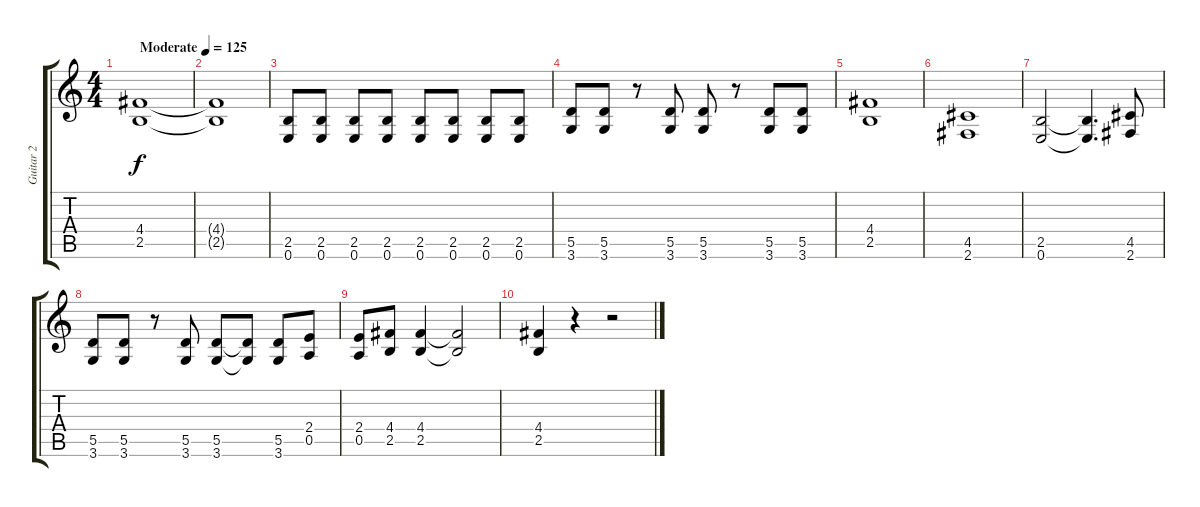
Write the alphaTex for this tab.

\track ("Guitar 2" "Guitar 2") {instrument distortionguitar}
\staff {score tabs}
\tuning (E4 B3 G3 D3 A2 E2) {hide}
\ts (4 4)
\tempo (125 "Moderate")
\clef g2
\ks c
(4.4 2.5).1{dy f instrument distortionguitar} |
(4.4{t} 2.5{t}).1 |
(2.5 0.6).8 (2.5 0.6).8 (2.5 0.6).8 (2.5 0.6).8 (2.5 0.6).8 (2.5 0.6).8 (2.5 0.6).8 (2.5 0.6).8 |
(5.5 3.6).8 (5.5 3.6).8 r.8 (5.5 3.6).8 (5.5 3.6).8 r.8 (5.5 3.6).8 (5.5 3.6).8 |
(4.4 2.5).1 |
(4.5 2.6).1 |
(2.5 0.6).2 (2.5{t} 0.6{t}).4{d} (4.5 2.6).8 |
(5.5 3.6).8 (5.5 3.6).8 r.8 (5.5 3.6).8 (5.5 3.6).8 (5.5{t} 3.6{t}).8 (5.5 3.6).8 (2.4 0.5).8 |
(2.4 0.5).8 (4.4 2.5).8 (4.4 2.5).4 (4.4{t} 2.5{t}).2 |
(4.4 2.5).4 r.4 r.2
